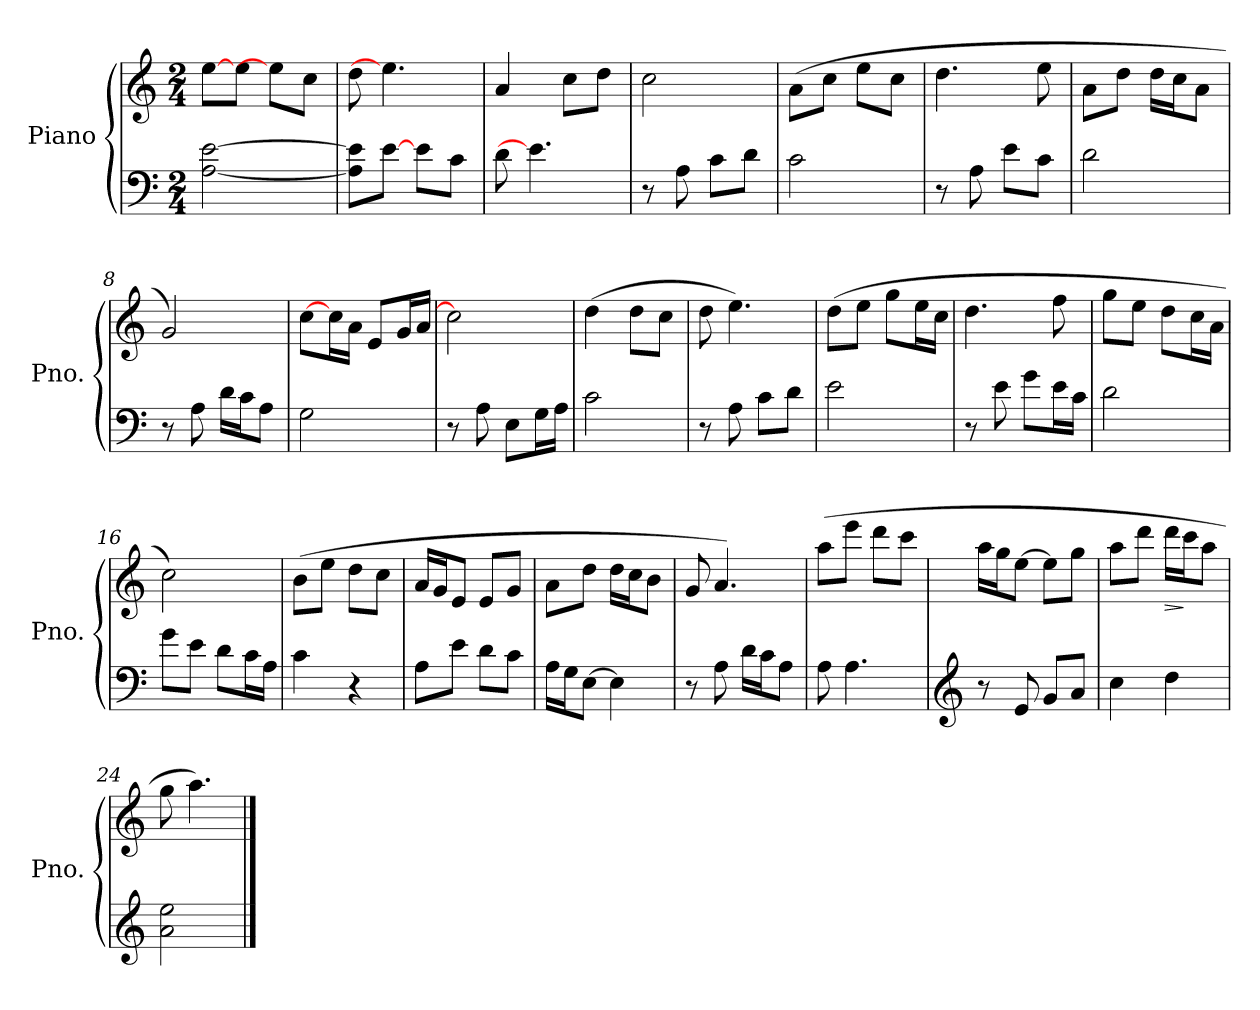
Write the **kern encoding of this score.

**kern	**kern	**dynam
*part1	*part1	*part1
*staff2	*staff1	*staff1/2
*I"Piano	*	*
*I'Pno.	*	*
*clefF4	*clefG2	*
*k[]	*k[]	*
*M2/4	*M2/4	*
*MM56	*MM56	*
=1	=1	=1
[2A\ [2e\	[8ee\L	.
.	8ee\J	.
.	8ee\L]	.
.	8cc\J	.
=2	=2	=2
8A\] 8e\]L	8dd\	.
[8e\J	4.ee\]	.
8e\L	.	.
8c\J	.	.
=3	=3	=3
8d\	4a/	.
4.e\]	.	.
.	8cc\L	.
.	8dd\J	.
=4	=4	=4
8r	2cc\	.
8A\	.	.
8c\L	.	.
8d\J	.	.
=5	=5	=5
2c\	(8a\L	.
.	8cc\J	.
.	8ee\L	.
.	8cc\J	.
=6	=6	=6
8r	4.dd\	.
8A\	.	.
8e\L	.	.
8c\J	8ee\	.
=7	=7	=7
2d\	8a\L	.
.	8dd\J	.
.	16dd\LL	.
.	16cc\J	.
.	8a\J	.
=8	=8	=8
8r	2g/)	.
8A\	.	.
16d\LL	.	.
16c\J	.	.
8A\J	.	.
!!LO:LB:g=z
=9	=9	=9
2G\	[8cc\L	.
.	16cc\L	.
.	16a\JJ	.
.	8e/L	.
.	16g/L	.
.	16a/JJ	.
=10	=10	=10
8r	2cc\]	.
8A\	.	.
8E\L	.	.
16G\L	.	.
16A\JJ	.	.
=11	=11	=11
2c\	(4dd\	.
.	8dd\L	.
.	8cc\J	.
=12	=12	=12
8r	8dd\	.
8A\	4.ee\)	.
8c\L	.	.
8d\J	.	.
=13	=13	=13
2e\	(8dd\L	.
.	8ee\J	.
.	8gg\L	.
.	16ee\L	.
.	16cc\JJ	.
=14	=14	=14
8r	4.dd\	.
8e\	.	.
8g\L	.	.
16e\L	8ff\	.
16c\JJ	.	.
=15	=15	=15
2d\	8gg\L	.
.	8ee\J	.
.	8dd\L	.
.	16cc\L	.
.	16a\JJ	.
!!LO:LB:g=z
=16	=16	=16
8g\L	2cc\)	.
8e\J	.	.
8d\L	.	.
16c\L	.	.
16A\JJ	.	.
=17	=17	=17
4c\	(8b\L	.
.	8ee\J	.
4r	8dd\L	.
.	8cc\J	.
=18	=18	=18
8A\L	16a/LL	.
.	16g/J	.
8e\J	8e/J	.
8d\L	8e/L	.
8c\J	8g/J	.
=19	=19	=19
16A\LL	8a\L	.
16G\J	.	.
[8E\J	8dd\J	.
4E\]	16dd\LL	.
.	16cc\J	.
.	8b\J	.
=20	=20	=20
8r	8g/	.
8A\	4.a/)	.
16d\LL	.	.
16c\J	.	.
8A\J	.	.
=21	=21	=21
8A\	(8aa\L	.
4.A\	8eee\J	.
.	8ddd\L	.
.	8ccc\J	.
=22	=22	=22
*clefG2	*	*
8r	16aa\LL	.
.	16gg\J	.
8e/	[8ee\J	.
8g/L	8ee\L]	.
8a/J	8gg\J	.
!!LO:LB:g=z
=23	=23	=23
4cc\	8aa\L	.
.	8ddd\J	.
!	!	!LO:HP:b
4dd\	16ddd\LL	>
.	16ccc\J	]
.	8aa\J	.
=24	=24	=24
2a\ 2ee\	8gg\	.
.	4.aa\)	.
==	==	==
*-	*-	*-
